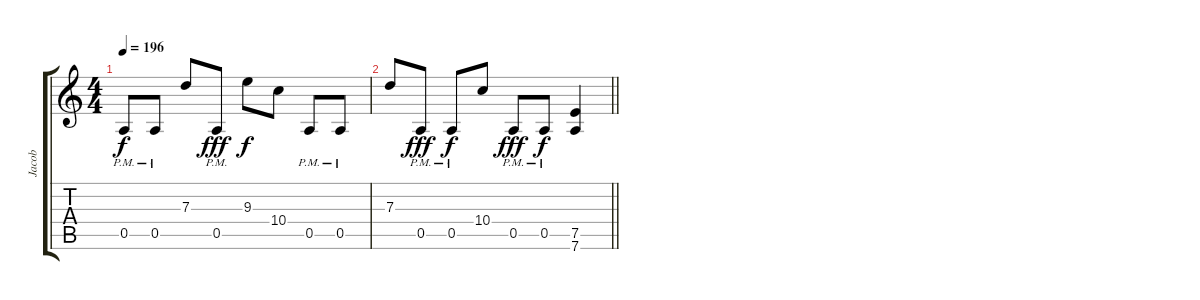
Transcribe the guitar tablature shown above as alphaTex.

\track ("Jacob" "Jacob") {instrument distortionguitar}
\staff {score tabs}
\tuning (E4 B3 G3 D3 A2 D2) {hide}
\ts (4 4)
\tempo 196
\clef g2
\ks aminor
0.5{pm}.8{dy f} 0.5{pm}.8 7.3.8 0.5{pm}.8{dy fff} 9.3.8{dy f} 10.4.8 0.5{pm}.8 0.5{pm}.8 |
\barLineRight lightlight
7.3.8 0.5{pm}.8{dy fff} 0.5{pm}.8{dy f} 10.4.8 0.5{pm}.8{dy fff} 0.5{pm}.8{dy f} (7.5 7.6).4
